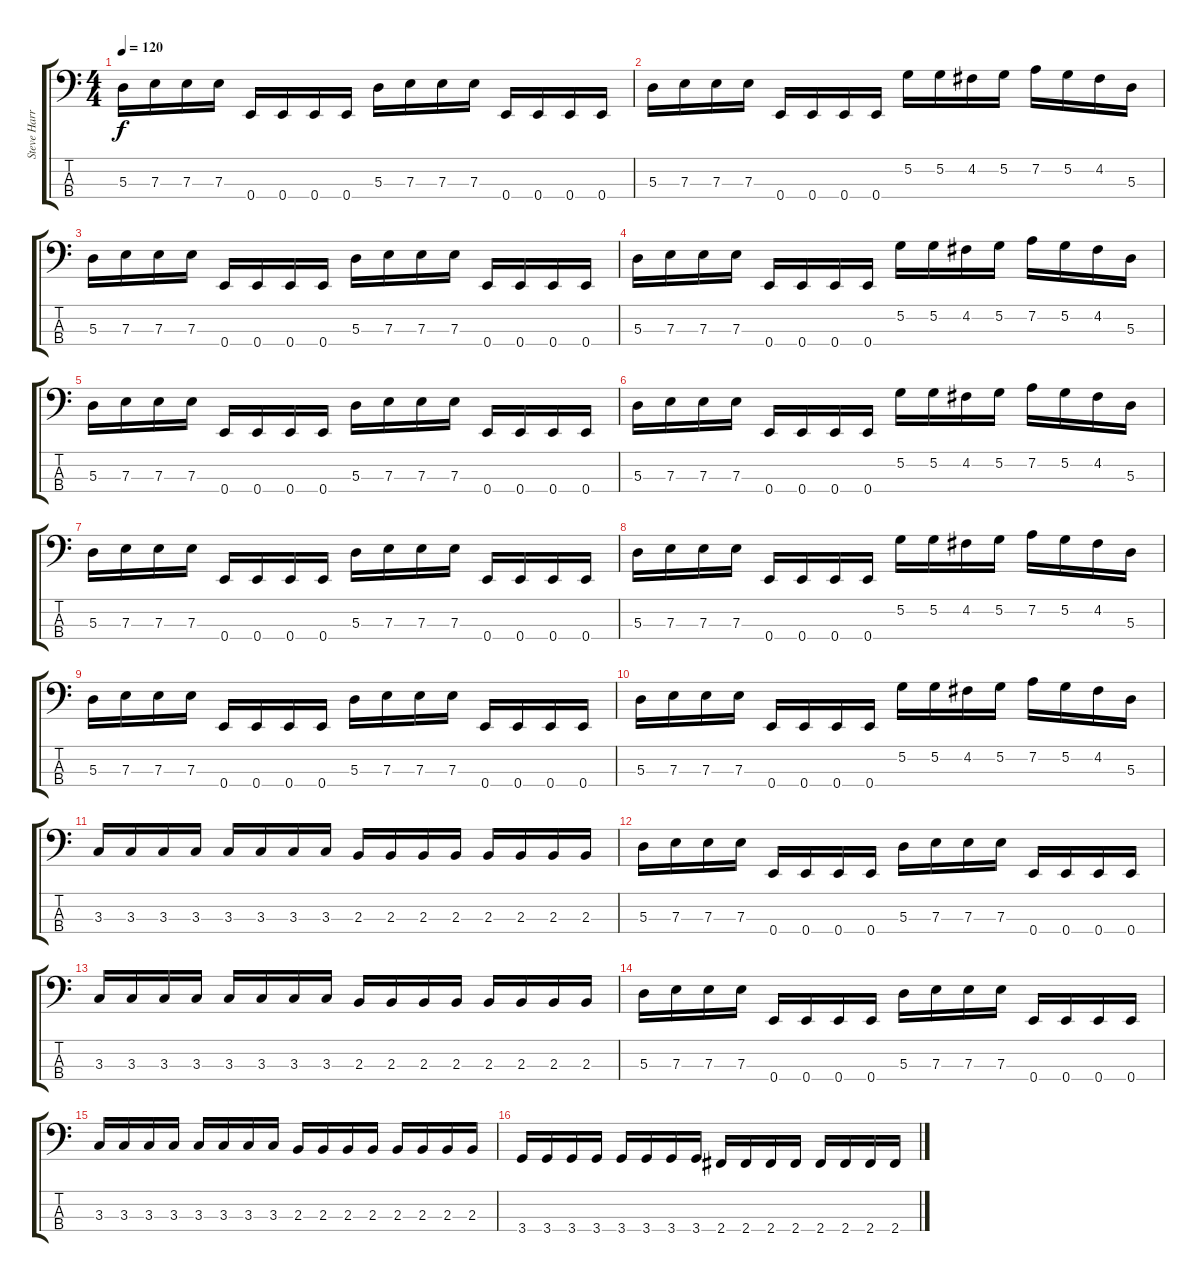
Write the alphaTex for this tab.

\track ("Steve Harris (Bass)" "Steve Harr") {instrument electricbasspick}
\staff {score tabs}
\tuning (G2 D2 A1 E1) {hide}
\ts (4 4)
\tempo 120
\clef f4
\ks c
5.3.16{dy f instrument electricbasspick} 7.3.16 7.3.16 7.3.16 0.4.16 0.4.16 0.4.16 0.4.16 5.3.16 7.3.16 7.3.16 7.3.16 0.4.16 0.4.16 0.4.16 0.4.16 |
5.3.16 7.3.16 7.3.16 7.3.16 0.4.16 0.4.16 0.4.16 0.4.16 5.2.16 5.2.16 4.2.16 5.2.16 7.2.16 5.2.16 4.2.16 5.3.16 |
5.3.16 7.3.16 7.3.16 7.3.16 0.4.16 0.4.16 0.4.16 0.4.16 5.3.16 7.3.16 7.3.16 7.3.16 0.4.16 0.4.16 0.4.16 0.4.16 |
5.3.16 7.3.16 7.3.16 7.3.16 0.4.16 0.4.16 0.4.16 0.4.16 5.2.16 5.2.16 4.2.16 5.2.16 7.2.16 5.2.16 4.2.16 5.3.16 |
5.3.16 7.3.16 7.3.16 7.3.16 0.4.16 0.4.16 0.4.16 0.4.16 5.3.16 7.3.16 7.3.16 7.3.16 0.4.16 0.4.16 0.4.16 0.4.16 |
5.3.16 7.3.16 7.3.16 7.3.16 0.4.16 0.4.16 0.4.16 0.4.16 5.2.16 5.2.16 4.2.16 5.2.16 7.2.16 5.2.16 4.2.16 5.3.16 |
5.3.16 7.3.16 7.3.16 7.3.16 0.4.16 0.4.16 0.4.16 0.4.16 5.3.16 7.3.16 7.3.16 7.3.16 0.4.16 0.4.16 0.4.16 0.4.16 |
5.3.16 7.3.16 7.3.16 7.3.16 0.4.16 0.4.16 0.4.16 0.4.16 5.2.16 5.2.16 4.2.16 5.2.16 7.2.16 5.2.16 4.2.16 5.3.16 |
5.3.16 7.3.16 7.3.16 7.3.16 0.4.16 0.4.16 0.4.16 0.4.16 5.3.16 7.3.16 7.3.16 7.3.16 0.4.16 0.4.16 0.4.16 0.4.16 |
5.3.16 7.3.16 7.3.16 7.3.16 0.4.16 0.4.16 0.4.16 0.4.16 5.2.16 5.2.16 4.2.16 5.2.16 7.2.16 5.2.16 4.2.16 5.3.16 |
3.3.16 3.3.16 3.3.16 3.3.16 3.3.16 3.3.16 3.3.16 3.3.16 2.3.16 2.3.16 2.3.16 2.3.16 2.3.16 2.3.16 2.3.16 2.3.16 |
5.3.16 7.3.16 7.3.16 7.3.16 0.4.16 0.4.16 0.4.16 0.4.16 5.3.16 7.3.16 7.3.16 7.3.16 0.4.16 0.4.16 0.4.16 0.4.16 |
3.3.16 3.3.16 3.3.16 3.3.16 3.3.16 3.3.16 3.3.16 3.3.16 2.3.16 2.3.16 2.3.16 2.3.16 2.3.16 2.3.16 2.3.16 2.3.16 |
5.3.16 7.3.16 7.3.16 7.3.16 0.4.16 0.4.16 0.4.16 0.4.16 5.3.16 7.3.16 7.3.16 7.3.16 0.4.16 0.4.16 0.4.16 0.4.16 |
3.3.16 3.3.16 3.3.16 3.3.16 3.3.16 3.3.16 3.3.16 3.3.16 2.3.16 2.3.16 2.3.16 2.3.16 2.3.16 2.3.16 2.3.16 2.3.16 |
3.4.16 3.4.16 3.4.16 3.4.16 3.4.16 3.4.16 3.4.16 3.4.16 2.4.16 2.4.16 2.4.16 2.4.16 2.4.16 2.4.16 2.4.16 2.4.16
